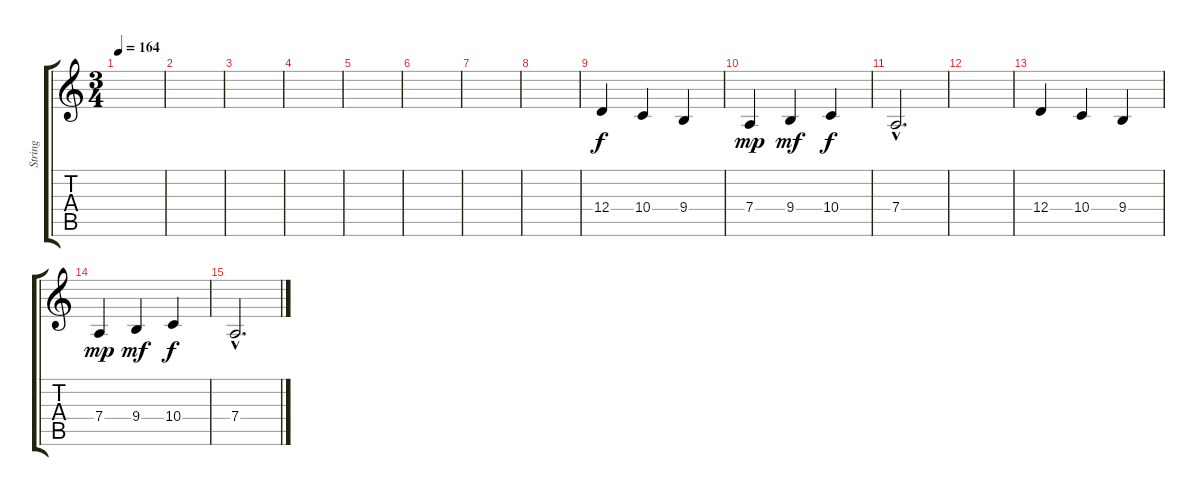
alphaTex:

\track ("String" "String") {instrument stringensemble1}
\staff {score tabs}
\tuning (E4 B3 G3 D3 A2 E2) {hide}
\ts (3 4)
\tempo 164
\clef g2
\ks c
|
|
|
|
|
|
|
|
12.4.4 10.4.4 9.4.4 |
7.4.4{dy mp} 9.4.4{dy mf} 10.4.4{dy f} |
7.4{hac}.2{d} |
|
12.4.4 10.4.4 9.4.4 |
7.4.4{dy mp} 9.4.4{dy mf} 10.4.4{dy f} |
7.4{hac}.2{d}
